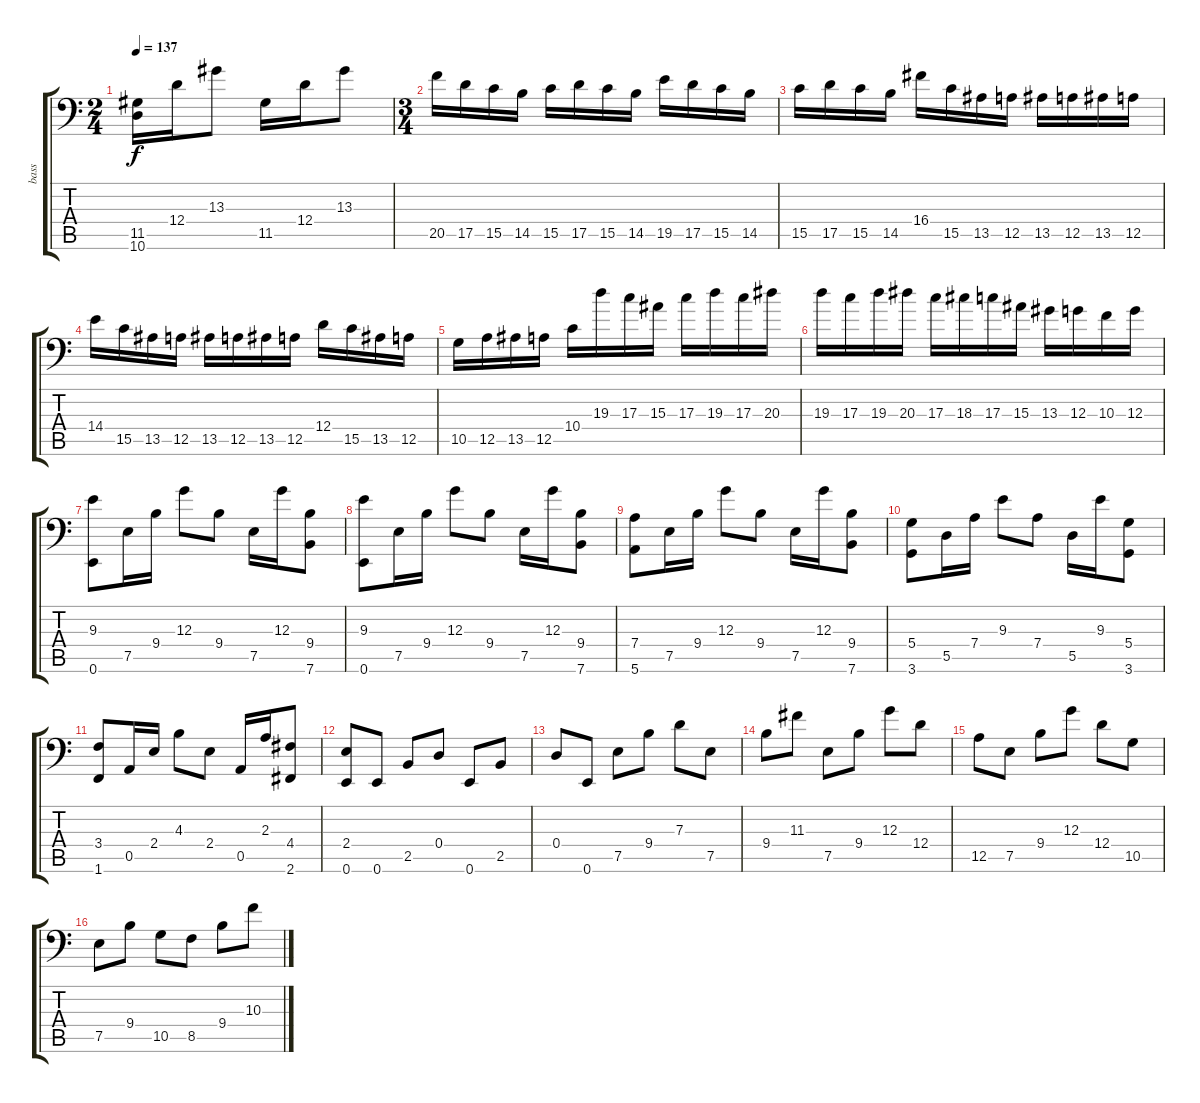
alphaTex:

\track ("bass" "bass") {instrument electricbassfinger}
\staff {score tabs}
\tuning (E3 B2 G2 D2 A1 E1) {hide}
\ts (2 4)
\tempo 137
\clef f4
\ks c
(11.5 10.6).16{dy f} 12.4.16 13.3.8 11.5.16 12.4.16 13.3.8 |
\ts (3 4)
20.5.16 17.5.16 15.5.16 14.5.16 15.5.16 17.5.16 15.5.16 14.5.16 19.5.16 17.5.16 15.5.16 14.5.16 |
15.5.16 17.5.16 15.5.16 14.5.16 16.4.16 15.5.16 13.5.16 12.5.16 13.5.16 12.5.16 13.5.16 12.5.16 |
14.4.16 15.5.16 13.5.16 12.5.16 13.5.16 12.5.16 13.5.16 12.5.16 12.4.16 15.5.16 13.5.16 12.5.16 |
10.5.16 12.5.16 13.5.16 12.5.16 10.4.16 19.3.16 17.3.16 15.3.16 17.3.16 19.3.16 17.3.16 20.3.16 |
19.3.16 17.3.16 19.3.16 20.3.16 17.3.16 18.3.16 17.3.16 15.3.16 13.3.16 12.3.16 10.3.16 12.3.16 |
(9.3 0.6).8 7.5.16 9.4.16 12.3.8 9.4.8 7.5.16 12.3.16 (9.4 7.6).8 |
(9.3 0.6).8 7.5.16 9.4.16 12.3.8 9.4.8 7.5.16 12.3.16 (9.4 7.6).8 |
(7.4 5.6).8 7.5.16 9.4.16 12.3.8 9.4.8 7.5.16 12.3.16 (9.4 7.6).8 |
(5.4 3.6).8 5.5.16 7.4.16 9.3.8 7.4.8 5.5.16 9.3.16 (5.4 3.6).8 |
(3.4 1.6).8 0.5.16 2.4.16 4.3.8 2.4.8 0.5.16 2.3.16 (4.4 2.6).8 |
(2.4 0.6).8 0.6.8 2.5.8 0.4.8 0.6.8 2.5.8 |
0.4.8 0.6.8 7.5.8 9.4.8 7.3.8 7.5.8 |
9.4.8 11.3.8 7.5.8 9.4.8 12.3.8 12.4.8 |
12.5.8 7.5.8 9.4.8 12.3.8 12.4.8 10.5.8 |
7.5.8 9.4.8 10.5.8 8.5.8 9.4.8 10.3.8
